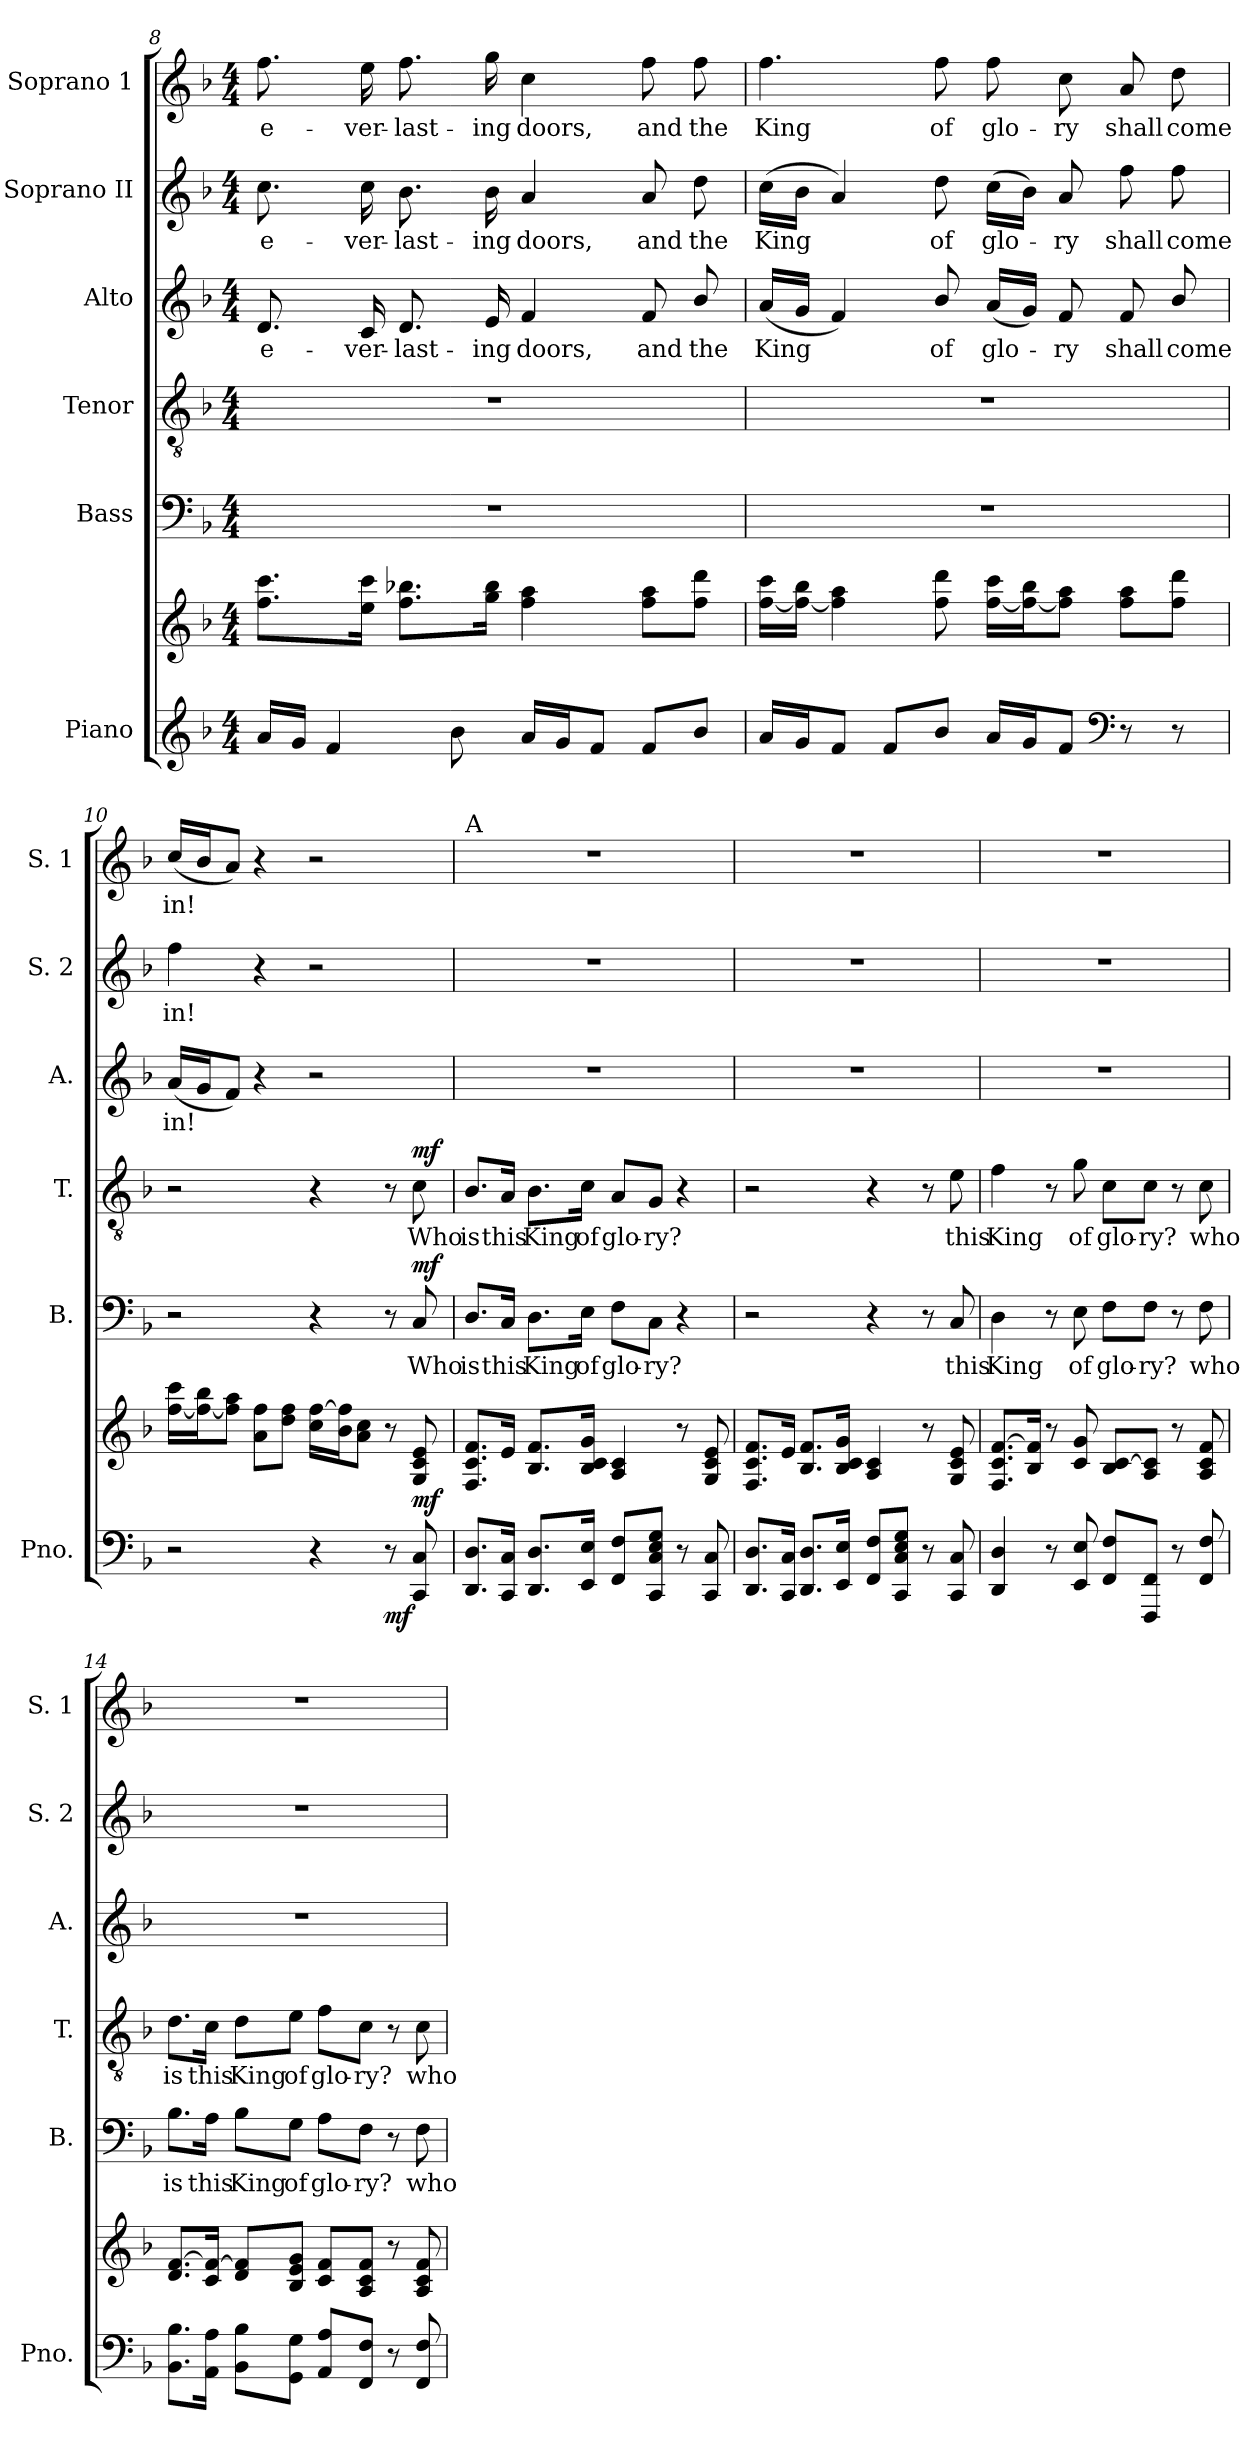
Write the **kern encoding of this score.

**kern	**kern	**dynam	**kern	**text	**dynam	**kern	**text	**dynam	**kern	**text	**kern	**text	**kern	**text
*part6	*part6	*part6	*part5	*part5	*part5	*part4	*part4	*part4	*part3	*part3	*part2	*part2	*part1	*part1
*staff7	*staff6	*staff6/7	*staff5	*staff5	*staff5	*staff4	*staff4	*staff4	*staff3	*staff3	*staff2	*staff2	*staff1	*staff1
*I"Piano	*	*	*I"Bass	*	*	*I"Tenor	*	*	*I"Alto	*	*I"Soprano II	*	*I"Soprano 1	*
*I'Pno.	*	*	*I'B.	*	*	*I'T.	*	*	*I'A.	*	*I'S. 2	*	*I'S. 1	*
!!LO:PB:g=z
*clefG2	*clefG2	*	*clefF4	*	*	*clefGv2	*	*	*clefG2	*	*clefG2	*	*clefG2	*
*k[b-]	*k[b-]	*	*k[b-]	*	*	*k[b-]	*	*	*k[b-]	*	*k[b-]	*	*k[b-]	*
*M4/4	*M4/4	*	*M4/4	*	*	*M4/4	*	*	*M4/4	*	*M4/4	*	*M4/4	*
=8	=8	=8	=8	=8	=8	=8	=8	=8	=8	=8	=8	=8	=8	=8
!	!	!	!	!	!	!	!	!	!	!LO:LY:b	!	!LO:LY:b	!	!LO:LY:b
16a/LL	8.ff\ 8.ccc\L	.	1r	.	.	1r	.	.	8.d/	e-	8.cc\	e-	8.ff\	e-
16g/JJ	.	.	.	.	.	.	.	.	.	.	.	.	.	.
4f/	.	.	.	.	.	.	.	.	.	.	.	.	.	.
!	!	!	!	!	!	!	!	!	!	!LO:LY:b	!	!LO:LY:b	!	!LO:LY:b
.	16ee\ 16ccc\Jk	.	.	.	.	.	.	.	16c/	-ver-	16cc\	-ver-	16ee\	-ver-
!	!	!	!	!	!	!	!	!	!	!LO:LY:b	!	!LO:LY:b	!	!LO:LY:b
.	8.ff\ 8.bb-X\L	.	.	.	.	.	.	.	8.d/	-last-	8.b-\	-last-	8.ff\	-last-
8b-\	.	.	.	.	.	.	.	.	.	.	.	.	.	.
!	!	!	!	!	!	!	!	!	!	!LO:LY:b	!	!LO:LY:b	!	!LO:LY:b
.	16gg\ 16bb-\Jk	.	.	.	.	.	.	.	16e/	-ing	16b-\	-ing	16gg\	-ing
!	!	!	!	!	!	!	!	!	!	!LO:LY:b	!	!LO:LY:b	!	!LO:LY:b
16a/LL	4ff\ 4aa\	.	.	.	.	.	.	.	4f/	doors,	4a/	doors,	4cc\	doors,
16g/J	.	.	.	.	.	.	.	.	.	.	.	.	.	.
8f/J	.	.	.	.	.	.	.	.	.	.	.	.	.	.
!	!	!	!	!	!	!	!	!	!	!LO:LY:b	!	!LO:LY:b	!	!LO:LY:b
8f/L	8ff\ 8aa\L	.	.	.	.	.	.	.	8f/	and	8a/	and	8ff\	and
!	!	!	!	!	!	!	!	!	!	!LO:LY:b	!	!LO:LY:b	!	!LO:LY:b
8b-/J	8ff\ 8ddd\J	.	.	.	.	.	.	.	8b-/	the	8dd\	the	8ff\	the
=9	=9	=9	=9	=9	=9	=9	=9	=9	=9	=9	=9	=9	=9	=9
!	!	!	!	!	!	!	!	!	!	!LO:LY:b	!	!LO:LY:b	!	!LO:LY:b
16a/LL	[16ff\ 16ccc\LL	.	1r	.	.	1r	.	.	(<16a/LL	King	(>16cc\LL	King	4.ff\	King
16g/J	16ff\_ 16bb-\JJ	.	.	.	.	.	.	.	16g/JJ	.	16b-\JJ	.	.	.
8f/J	4ff\] 4aa\	.	.	.	.	.	.	.	4f/)	.	4a/)	.	.	.
8f/L	.	.	.	.	.	.	.	.	.	.	.	.	.	.
!	!	!	!	!	!	!	!	!	!	!LO:LY:b	!	!LO:LY:b	!	!LO:LY:b
8b-/J	8ff\ 8ddd\	.	.	.	.	.	.	.	8b-/	of	8dd\	of	8ff\	of
!	!	!	!	!	!	!	!	!	!	!LO:LY:b	!	!LO:LY:b	!	!LO:LY:b
16a/LL	[16ff\ 16ccc\LL	.	.	.	.	.	.	.	(<16a/LL	glo-	(>16cc\LL	glo-	8ff\	glo-
16g/J	16ff\_ 16bb-\J	.	.	.	.	.	.	.	16g/JJ)	.	16b-\JJ)	.	.	.
!	!	!	!	!	!	!	!	!	!	!LO:LY:b	!	!LO:LY:b	!	!LO:LY:b
8f/J	8ff\] 8aa\J	.	.	.	.	.	.	.	8f/	-ry	8a/	-ry	8cc\	-ry
*clefF4	*	*	*	*	*	*	*	*	*	*	*	*	*	*
!	!	!	!	!	!	!	!	!	!	!LO:LY:b	!	!LO:LY:b	!	!LO:LY:b
8r	8ff\ 8aa\L	.	.	.	.	.	.	.	8f/	shall	8ff\	shall	8a/	shall
!	!	!	!	!	!	!	!	!	!	!LO:LY:b	!	!LO:LY:b	!	!LO:LY:b
8r	8ff\ 8ddd\J	.	.	.	.	.	.	.	8b-/	come	8ff\	come	8dd\	come
!!LO:PB:g=z
=10	=10	=10	=10	=10	=10	=10	=10	=10	=10	=10	=10	=10	=10	=10
!	!	!	!	!	!	!	!	!	!	!LO:LY:b	!	!LO:LY:b	!	!LO:LY:b
2r	[16ff\ 16ccc\LL	.	2r	.	.	2r	.	.	(<16a/LL	in!	4ff\	in!	(<16cc/LL	in!
.	16ff\_ 16bb-\J	.	.	.	.	.	.	.	16g/J	.	.	.	16b-/J	.
.	8ff\] 8aa\J	.	.	.	.	.	.	.	8f/J)	.	.	.	8a/J)	.
.	8a\ 8ff\L	.	.	.	.	.	.	.	4r	.	4r	.	4r	.
.	8dd\ 8ff\J	.	.	.	.	.	.	.	.	.	.	.	.	.
4r	16cc\ [16ff\LL	.	4r	.	.	4r	.	.	2r	.	2r	.	2r	.
.	16b-\ 16ff\]J	.	.	.	.	.	.	.	.	.	.	.	.	.
.	8a\ 8cc\J	.	.	.	.	.	.	.	.	.	.	.	.	.
!	!	!LO:DY:b=2	!	!	!	!	!	!	!	!	!	!	!	!
8r	8r	mf	8r	.	.	8r	.	.	.	.	.	.	.	.
!	!	!LO:DY:b	!	!LO:LY:b	!LO:DY:a	!	!LO:LY:b	!LO:DY:a	!	!	!	!	!	!
8CC/ 8C/	8G/ 8c/ 8e/	mf	8C/	Who	mf	8c\	Who	mf	.	.	.	.	.	.
=11	=11	=11	=11	=11	=11	=11	=11	=11	=11	=11	=11	=11	=11	=11
!	!	!	!	!	!	!	!	!	!	!	!	!	!LO:TX:a:t=A	!
!	!	!	!	!LO:LY:b	!	!	!LO:LY:b	!	!	!	!	!	!	!
8.DD/ 8.D/L	8.F/ 8.c/ 8.f/L	.	8.D/L	is	.	8.B-/L	is	.	1r	.	1r	.	1r	.
!	!	!	!	!LO:LY:b	!	!	!LO:LY:b	!	!	!	!	!	!	!
16CC/ 16C/Jk	16e/Jk	.	16C/Jk	this	.	16A/Jk	this	.	.	.	.	.	.	.
!	!	!	!	!LO:LY:b	!	!	!LO:LY:b	!	!	!	!	!	!	!
8.DD/ 8.D/L	8.B-/ 8.f/L	.	8.D\L	King	.	8.B-\L	King	.	.	.	.	.	.	.
!	!	!	!	!LO:LY:b	!	!	!LO:LY:b	!	!	!	!	!	!	!
16EE/ 16E/Jk	16B-/ 16c/ 16g/Jk	.	16E\Jk	of	.	16c\Jk	of	.	.	.	.	.	.	.
!	!	!	!	!LO:LY:b	!	!	!LO:LY:b	!	!	!	!	!	!	!
8FF/ 8F/L	4A/ 4c/	.	8F\L	glo-	.	8A/L	glo-	.	.	.	.	.	.	.
!	!	!	!	!LO:LY:b	!	!	!LO:LY:b	!	!	!	!	!	!	!
8CC/ 8C/ 8E/ 8G/J	.	.	8C\J	-ry?	.	8G/J	-ry?	.	.	.	.	.	.	.
8r	8r	.	4r	.	.	4r	.	.	.	.	.	.	.	.
8CC/ 8C/	8G/ 8c/ 8e/	.	.	.	.	.	.	.	.	.	.	.	.	.
=12	=12	=12	=12	=12	=12	=12	=12	=12	=12	=12	=12	=12	=12	=12
8.DD/ 8.D/L	8.F/ 8.c/ 8.f/L	.	2r	.	.	2r	.	.	1r	.	1r	.	1r	.
16CC/ 16C/Jk	16e/Jk	.	.	.	.	.	.	.	.	.	.	.	.	.
8.DD/ 8.D/L	8.B-/ 8.f/L	.	.	.	.	.	.	.	.	.	.	.	.	.
16EE/ 16E/Jk	16B-/ 16c/ 16g/Jk	.	.	.	.	.	.	.	.	.	.	.	.	.
8FF/ 8F/L	4A/ 4c/	.	4r	.	.	4r	.	.	.	.	.	.	.	.
8CC/ 8C/ 8E/ 8G/J	.	.	.	.	.	.	.	.	.	.	.	.	.	.
8r	8r	.	8r	.	.	8r	.	.	.	.	.	.	.	.
!	!	!	!	!LO:LY:b	!	!	!LO:LY:b	!	!	!	!	!	!	!
8CC/ 8C/	8G/ 8c/ 8e/	.	8C/	this	.	8e\	this	.	.	.	.	.	.	.
!!LO:PB:g=z
=13	=13	=13	=13	=13	=13	=13	=13	=13	=13	=13	=13	=13	=13	=13
!	!	!	!	!LO:LY:b	!	!	!LO:LY:b	!	!	!	!	!	!	!
4DD/ 4D/	8.F/ 8.c/ [8.f/L	.	4D\	King	.	4f\	King	.	1r	.	1r	.	1r	.
.	16B-/ 16f/]Jk	.	.	.	.	.	.	.	.	.	.	.	.	.
8r	8r	.	8r	.	.	8r	.	.	.	.	.	.	.	.
!	!	!	!	!LO:LY:b	!	!	!LO:LY:b	!	!	!	!	!	!	!
8EE/ 8E/	8c/ 8g/	.	8E\	of	.	8g\	of	.	.	.	.	.	.	.
!	!	!	!	!LO:LY:b	!	!	!LO:LY:b	!	!	!	!	!	!	!
8FF/ 8F/L	8B-/ [8c/L	.	8F\L	glo-	.	8c\L	glo-	.	.	.	.	.	.	.
!	!	!	!	!LO:LY:b	!	!	!LO:LY:b	!	!	!	!	!	!	!
8FFF/ 8FF/J	8A/ 8c/]J	.	8F\J	-ry?	.	8c\J	-ry?	.	.	.	.	.	.	.
8r	8r	.	8r	.	.	8r	.	.	.	.	.	.	.	.
!	!	!	!	!LO:LY:b	!	!	!LO:LY:b	!	!	!	!	!	!	!
8FF/ 8F/	8A/ 8c/ 8f/	.	8F\	who	.	8c\	who	.	.	.	.	.	.	.
=14	=14	=14	=14	=14	=14	=14	=14	=14	=14	=14	=14	=14	=14	=14
!	!	!	!	!LO:LY:b	!	!	!LO:LY:b	!	!	!	!	!	!	!
8.BB-\ 8.B-\L	8.d/ [8.f/L	.	8.B-\L	is	.	8.d\L	is	.	1r	.	1r	.	1r	.
!	!	!	!	!LO:LY:b	!	!	!LO:LY:b	!	!	!	!	!	!	!
16AA\ 16A\Jk	16c/ 16f/_Jk	.	16A\Jk	this	.	16c\Jk	this	.	.	.	.	.	.	.
!	!	!	!	!LO:LY:b	!	!	!LO:LY:b	!	!	!	!	!	!	!
8BB-\ 8B-\L	8d/ 8f/]L	.	8B-\L	King	.	8d\L	King	.	.	.	.	.	.	.
!	!	!	!	!LO:LY:b	!	!	!LO:LY:b	!	!	!	!	!	!	!
8GG\ 8G\J	8B-/ 8e/ 8g/J	.	8G\J	of	.	8e\J	of	.	.	.	.	.	.	.
!	!	!	!	!LO:LY:b	!	!	!LO:LY:b	!	!	!	!	!	!	!
8AA/ 8A/L	8c/ 8f/L	.	8A\L	glo-	.	8f\L	glo-	.	.	.	.	.	.	.
!	!	!	!	!LO:LY:b	!	!	!LO:LY:b	!	!	!	!	!	!	!
8FF/ 8F/J	8A/ 8c/ 8f/J	.	8F\J	-ry?	.	8c\J	-ry?	.	.	.	.	.	.	.
8r	8r	.	8r	.	.	8r	.	.	.	.	.	.	.	.
!	!	!	!	!LO:LY:b	!	!	!LO:LY:b	!	!	!	!	!	!	!
8FF/ 8F/	8A/ 8c/ 8f/	.	8F\	who	.	8c\	who	.	.	.	.	.	.	.
=	=	=	=	=	=	=	=	=	=	=	=	=	=	=
*-	*-	*-	*-	*-	*-	*-	*-	*-	*-	*-	*-	*-	*-	*-
